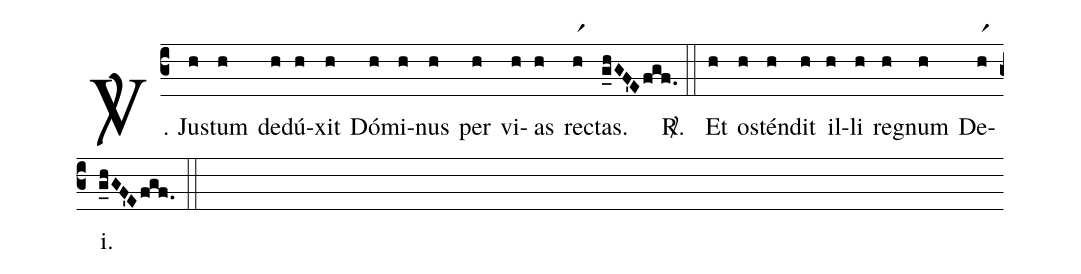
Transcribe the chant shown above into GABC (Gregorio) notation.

%%
(c3)
<sp>V/</sp>. J{u}s(h)tum(h) de(h)dú(h)xit(h) Dó(h)mi(h)nus(h) per(h) vi(h)as(h) rec(hr1)tas.(g_hGF'Efgf.) <sp>R/</sp>.(::)

Et(h) os(h)tén(h)dit(h) il(h)li(h) reg(h)num(h) De(hr1)i.(g_hGF'Efgf.) (::)
